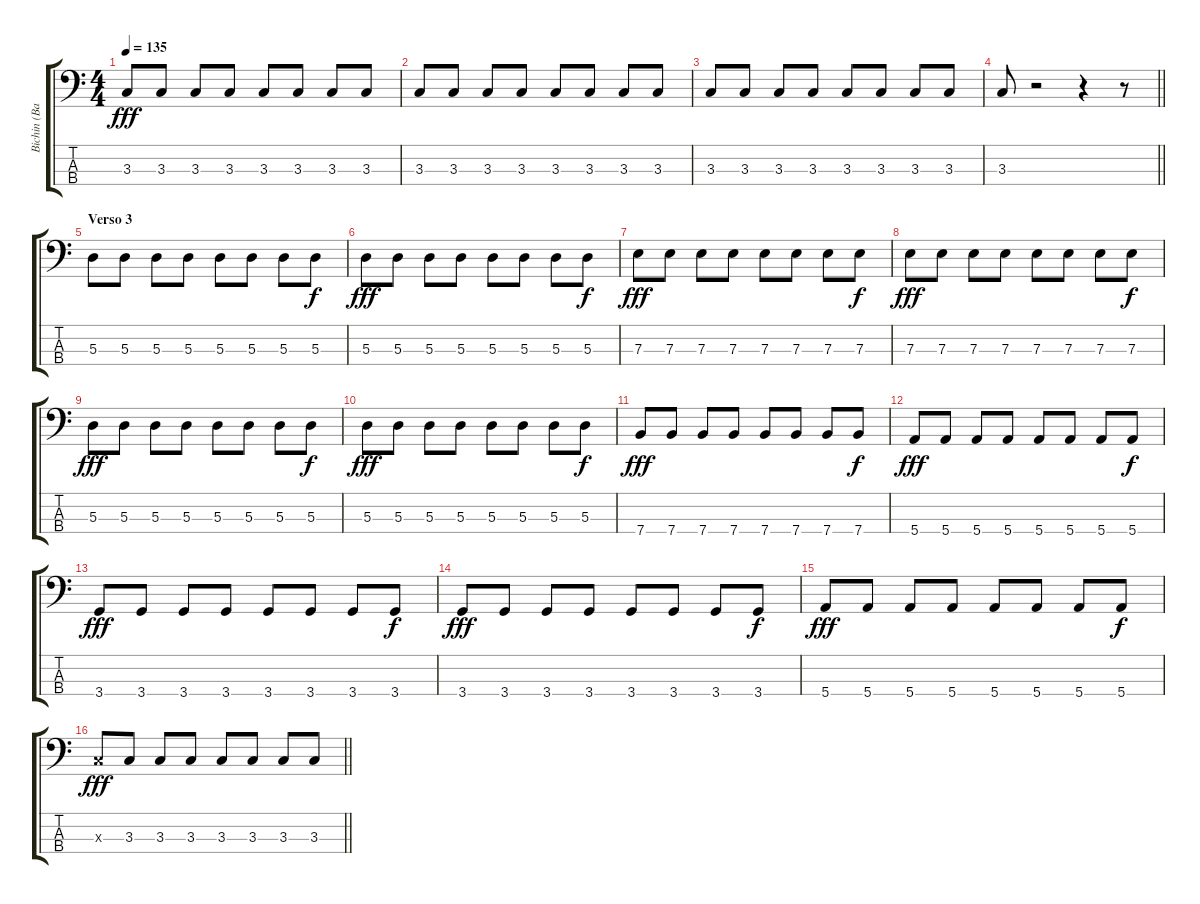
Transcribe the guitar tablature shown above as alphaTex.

\track ("Bichin (Bajo)" "Bichin (Ba") {instrument electricbasspick}
\staff {score tabs}
\tuning (G2 D2 A1 E1) {hide}
\ts (4 4)
\tempo 135
\clef f4
\ks c
3.3.8{dy fff} 3.3.8 3.3.8 3.3.8 3.3.8 3.3.8 3.3.8 3.3.8 |
3.3.8 3.3.8 3.3.8 3.3.8 3.3.8 3.3.8 3.3.8 3.3.8 |
3.3.8 3.3.8 3.3.8 3.3.8 3.3.8 3.3.8 3.3.8 3.3.8 |
\barLineRight lightlight
3.3.8 r.2 r.4 r.8 |
\section ("" "Verso 3")
5.3.8 5.3.8 5.3.8 5.3.8 5.3.8 5.3.8 5.3.8 5.3.8{dy f} |
5.3.8{dy fff} 5.3.8 5.3.8 5.3.8 5.3.8 5.3.8 5.3.8 5.3.8{dy f} |
7.3.8{dy fff} 7.3.8 7.3.8 7.3.8 7.3.8 7.3.8 7.3.8 7.3.8{dy f} |
7.3.8{dy fff} 7.3.8 7.3.8 7.3.8 7.3.8 7.3.8 7.3.8 7.3.8{dy f} |
5.3.8{dy fff} 5.3.8 5.3.8 5.3.8 5.3.8 5.3.8 5.3.8 5.3.8{dy f} |
5.3.8{dy fff} 5.3.8 5.3.8 5.3.8 5.3.8 5.3.8 5.3.8 5.3.8{dy f} |
7.4.8{dy fff} 7.4.8 7.4.8 7.4.8 7.4.8 7.4.8 7.4.8 7.4.8{dy f} |
5.4.8{dy fff} 5.4.8 5.4.8 5.4.8 5.4.8 5.4.8 5.4.8 5.4.8{dy f} |
3.4.8{dy fff} 3.4.8 3.4.8 3.4.8 3.4.8 3.4.8 3.4.8 3.4.8{dy f} |
3.4.8{dy fff} 3.4.8 3.4.8 3.4.8 3.4.8 3.4.8 3.4.8 3.4.8{dy f} |
5.4.8{dy fff} 5.4.8 5.4.8 5.4.8 5.4.8 5.4.8 5.4.8 5.4.8{dy f} |
\barLineRight lightlight
3.3{x}.8{dy fff} 3.3.8 3.3.8 3.3.8 3.3.8 3.3.8 3.3.8 3.3.8
